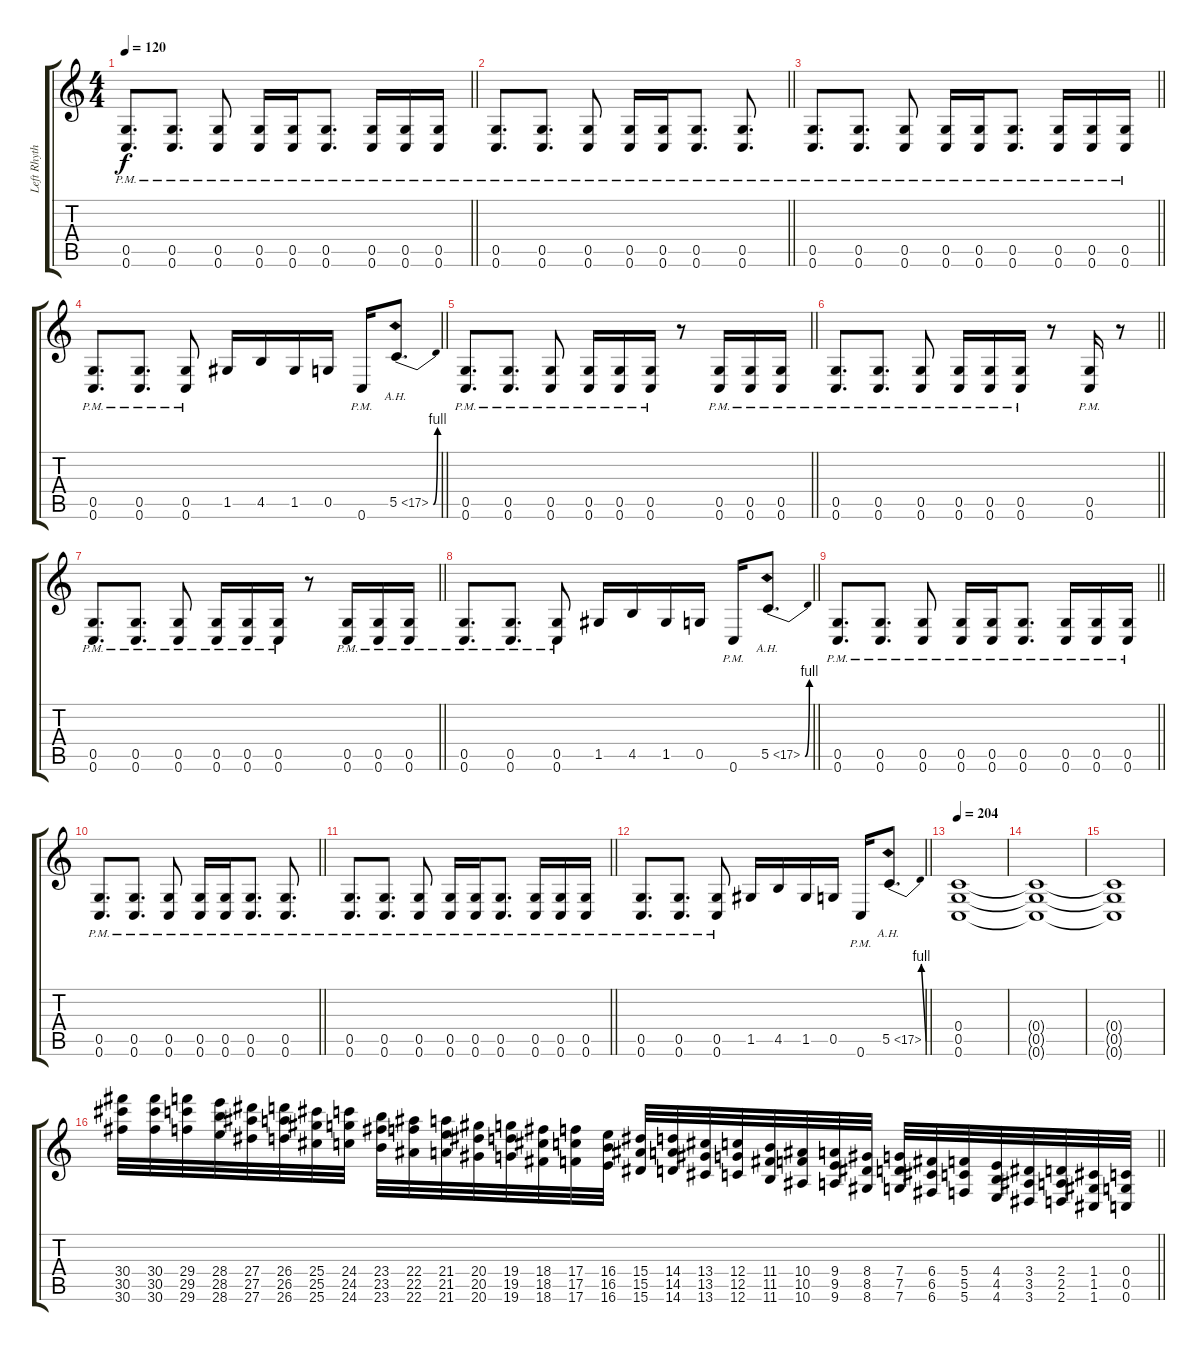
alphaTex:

\track ("Left Rhythm" "Left Rhyth") {instrument distortionguitar}
\staff {score tabs}
\tuning (D4 A3 F3 C3 G2 C2) {hide}
\ts (4 4)
\tempo 120
\clef g2
\barLineRight lightlight
\ks c
(0.5{pm} 0.6{pm}).8{d dy f} (0.5{pm} 0.6{pm}).8{d} (0.5{pm} 0.6{pm}).8 (0.5{pm} 0.6{pm}).16 (0.5{pm} 0.6{pm}).16 (0.5{pm} 0.6{pm}).8{d} (0.5{pm} 0.6{pm}).16 (0.5{pm} 0.6{pm}).16 (0.5{pm} 0.6{pm}).16 |
\barLineRight lightlight
(0.5{pm} 0.6{pm}).8{d} (0.5{pm} 0.6{pm}).8{d} (0.5{pm} 0.6{pm}).8 (0.5{pm} 0.6{pm}).16 (0.5{pm} 0.6{pm}).16 (0.5{pm} 0.6{pm}).8{d} (0.5{pm} 0.6{pm}).8{d} |
\barLineRight lightlight
(0.5{pm} 0.6{pm}).8{d} (0.5{pm} 0.6{pm}).8{d} (0.5{pm} 0.6{pm}).8 (0.5{pm} 0.6{pm}).16 (0.5{pm} 0.6{pm}).16 (0.5{pm} 0.6{pm}).8{d} (0.5{pm} 0.6{pm}).16 (0.5{pm} 0.6{pm}).16 (0.5{pm} 0.6{pm}).16 |
\barLineRight lightlight
(0.5{pm} 0.6{pm}).8{d} (0.5{pm} 0.6{pm}).8{d} (0.5{pm} 0.6{pm}).8 1.5.16 4.5.16 1.5.16 0.5.16 0.6{pm}.16 5.5{be (bend 0 0 60 4) ah 12}.8{d} |
\section ("" "")
\barLineRight lightlight
(0.5{pm} 0.6{pm}).8{d} (0.5{pm} 0.6{pm}).8{d} (0.5{pm} 0.6{pm}).8 (0.5{pm} 0.6{pm}).16 (0.5{pm} 0.6{pm}).16 (0.5{pm} 0.6{pm}).16 r.8 (0.5{pm} 0.6{pm}).16 (0.5{pm} 0.6{pm}).16 (0.5{pm} 0.6{pm}).16 |
\barLineRight lightlight
(0.5{pm} 0.6{pm}).8{d} (0.5{pm} 0.6{pm}).8{d} (0.5{pm} 0.6{pm}).8 (0.5{pm} 0.6{pm}).16 (0.5{pm} 0.6{pm}).16 (0.5{pm} 0.6{pm}).16 r.8 (0.5{pm} 0.6{pm}).16 r.8 |
\barLineRight lightlight
(0.5{pm} 0.6{pm}).8{d} (0.5{pm} 0.6{pm}).8{d} (0.5{pm} 0.6{pm}).8 (0.5{pm} 0.6{pm}).16 (0.5{pm} 0.6{pm}).16 (0.5{pm} 0.6{pm}).16 r.8 (0.5{pm} 0.6{pm}).16 (0.5{pm} 0.6{pm}).16 (0.5{pm} 0.6{pm}).16 |
\barLineRight lightlight
(0.5{pm} 0.6{pm}).8{d} (0.5{pm} 0.6{pm}).8{d} (0.5{pm} 0.6{pm}).8 1.5.16 4.5.16 1.5.16 0.5.16 0.6{pm}.16 5.5{be (bend 0 0 60 4) ah 12}.8{d} |
\section ("" "")
\barLineRight lightlight
(0.5{pm} 0.6{pm}).8{d} (0.5{pm} 0.6{pm}).8{d} (0.5{pm} 0.6{pm}).8 (0.5{pm} 0.6{pm}).16 (0.5{pm} 0.6{pm}).16 (0.5{pm} 0.6{pm}).8{d} (0.5{pm} 0.6{pm}).16 (0.5{pm} 0.6{pm}).16 (0.5{pm} 0.6{pm}).16 |
\barLineRight lightlight
(0.5{pm} 0.6{pm}).8{d} (0.5{pm} 0.6{pm}).8{d} (0.5{pm} 0.6{pm}).8 (0.5{pm} 0.6{pm}).16 (0.5{pm} 0.6{pm}).16 (0.5{pm} 0.6{pm}).8{d} (0.5{pm} 0.6{pm}).8{d} |
\barLineRight lightlight
(0.5{pm} 0.6{pm}).8{d} (0.5{pm} 0.6{pm}).8{d} (0.5{pm} 0.6{pm}).8 (0.5{pm} 0.6{pm}).16 (0.5{pm} 0.6{pm}).16 (0.5{pm} 0.6{pm}).8{d} (0.5{pm} 0.6{pm}).16 (0.5{pm} 0.6{pm}).16 (0.5{pm} 0.6{pm}).16 |
\barLineRight lightlight
(0.5{pm} 0.6{pm}).8{d} (0.5{pm} 0.6{pm}).8{d} (0.5{pm} 0.6{pm}).8 1.5.16 4.5.16 1.5.16 0.5.16 0.6{pm}.16 5.5{be (bend 0 0 60 4) ah 12}.8{d} |
\section ("" "")
\tempo 204
(0.4 0.5 0.6).1 |
(0.4{t} 0.5{t} 0.6{t}).1 |
(0.4{t} 0.5{t} 0.6{t}).1 |
\barLineRight lightlight
(30.4 30.5 30.6).32{instrument guitarfretnoise} (30.4 30.5 30.6).32 (29.4 29.5 29.6).32 (28.4 28.5 28.6).32 (27.4 27.5 27.6).32 (26.4 26.5 26.6).32 (25.4 25.5 25.6).32 (24.4 24.5 24.6).32 (23.4 23.5 23.6).32 (22.4 22.5 22.6).32 (21.4 21.5 21.6).32 (20.4 20.5 20.6).32 (19.4 19.5 19.6).32 (18.4 18.5 18.6).32 (17.4 17.5 17.6).32 (16.4 16.5 16.6).32 (15.4 15.5 15.6).32 (14.4 14.5 14.6).32 (13.4 13.5 13.6).32 (12.4 12.5 12.6).32 (11.4 11.5 11.6).32 (10.4 10.5 10.6).32 (9.4 9.5 9.6).32 (8.4 8.5 8.6).32 (7.4 7.5 7.6).32 (6.4 6.5 6.6).32 (5.4 5.5 5.6).32 (4.4 4.5 4.6).32 (3.4 3.5 3.6).32 (2.4 2.5 2.6).32 (1.4 1.5 1.6).32 (0.4 0.5 0.6).32
